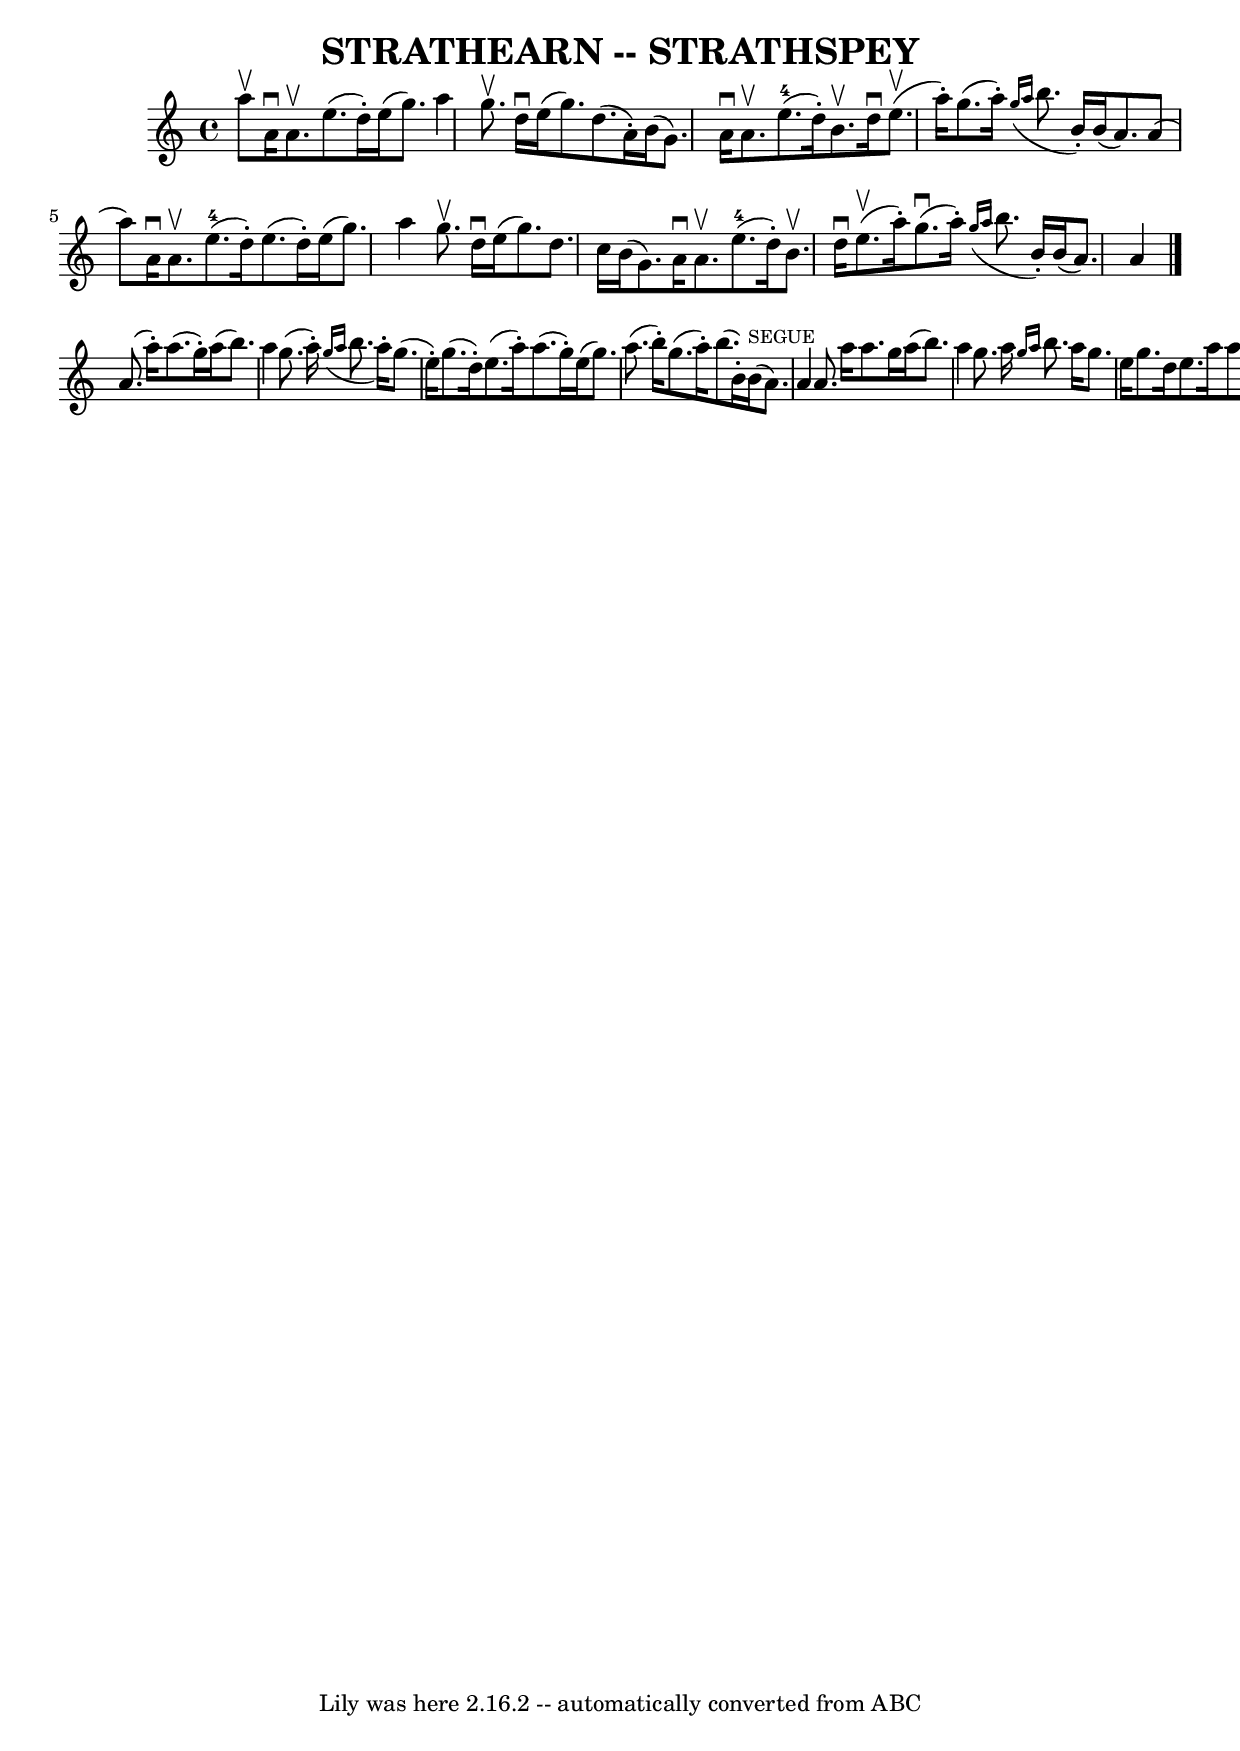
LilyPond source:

\version "2.16.2"
\include "Mammoth.ily"
\header {
	%% book = "Ryan's Mammoth Collection of Fiddle Tunes"
	crossRefNumber = "1"
	footnotes = ""
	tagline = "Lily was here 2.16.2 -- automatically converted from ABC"
	title = "STRATHEARN -- STRATHSPEY"
}
voicedefault =  {


 \override Staff.TimeSignature #'style = #'C
 \time 4/4 % %slurgraces 1
 
\key a \minor a''8^\upbow   |
 a'16^\downbow a'8.^\upbow   
e''8. (d''16 -.) e''16 (g''8.) a''4    |
 g''8.^\upbow  
 d''16^\downbow e''16 (g''8.) d''8. (a'16 -.) b'16 (g'8.  
-)   |
 a'16^\downbow a'8.^\upbow e''8.-4(d''16 -.)   
b'8.^\upbow d''16^\downbow e''8. (^\upbow a''16 -.)   |
   
g''8. (a''16 -.)   \grace { g''16 (a''16  } b''8. b'16 -.)   
b'16 (a'8.) a'8 (a''8)   |
 a'16^\downbow a'8. 
^\upbow e''8.-4(d''16 -.) e''8. (d''16 -.) e''16 (g''8. 
) a''4    |
 g''8.^\upbow d''16^\downbow e''16 (g''8.)  
 d''8. c''16 b'16 (g'8.)   |
 a'16^\downbow a'8. 
^\upbow e''8.-4(d''16 -.) b'8.^\upbow d''16^\downbow     
e''8. (^\upbow a''16 -.)   |
 g''8. (^\downbow a''16 -.)   
\grace { g''16 (a''16  } b''8. b'16 -.) b'16 (a'8.) a'4  
  \bar "|." a'8. (a''16 -.) a''8. (g''16 -.) a''16 (b''8.  
-) a''4    |
 g''8. (a''16 -.)   \grace { g''16 (a''16  }  
 b''8. a''16 -.) g''8. (e''16 -.) g''8. (d''16 -.)   
|
 e''8. (a''16 -.) a''8. (g''16 -.) e''16 (g''8.  
-) a''8. (b''16 -.)   |
 g''8. (a''16 -.) b''8. (b'16 
-.) b'16^\segue(a'8.) a'4    |
 a'8. a''16    
a''8. g''16 a''16 (b''8.) a''4    |
 g''8. a''16  
\grace { g''16 a''16  } b''8. a''16 g''8. e''16 g''8.    
d''16    |
 e''8. a''16 a''8. g''16 e''16 (g''8.)   
a''8. b''16 -.   |
 g''8. a''16 b''8. b'16 b'16 (a'8. 
) a'8    \bar "|."   
}

\score{
    <<

	\context Staff="default"
	{
	    \voicedefault 
	}

    >>
	\layout {
	}
	\midi {}
}
